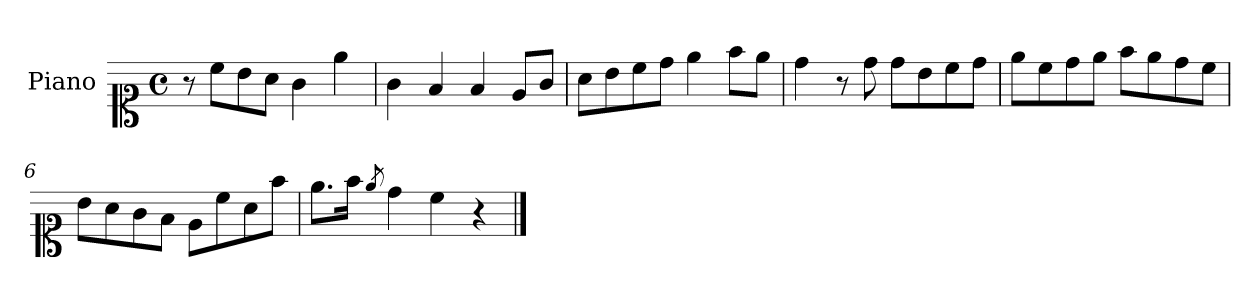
**kern
*part1
*staff1
*I"Piano
*I'Pno.
*clefC1
*k[]
*M4/4
*met(c)
=1
8r
8cc\L
8b\
8a\J
4g\
4ee\
=2
4g\
4f/
4f/
8e/L
8g/J
=3
8a\L
8b\
8cc\
8dd\J
4ee\
8ff\L
8ee\J
=4
4dd\
8r
8dd\
8dd\L
8b\
8cc\
8dd\J
!!LO:LB:g=z
=5
8ee\L
8cc\
8dd\
8ee\J
8ff\L
8ee\
8dd\
8cc\J
=6
8b\L
8a\
8g\
8f\J
8e\L
8cc\
8a\
8ff\J
=7
8.ee\L
16ff\Jk
8qee/
4dd\
4cc\
4r
==
*-
